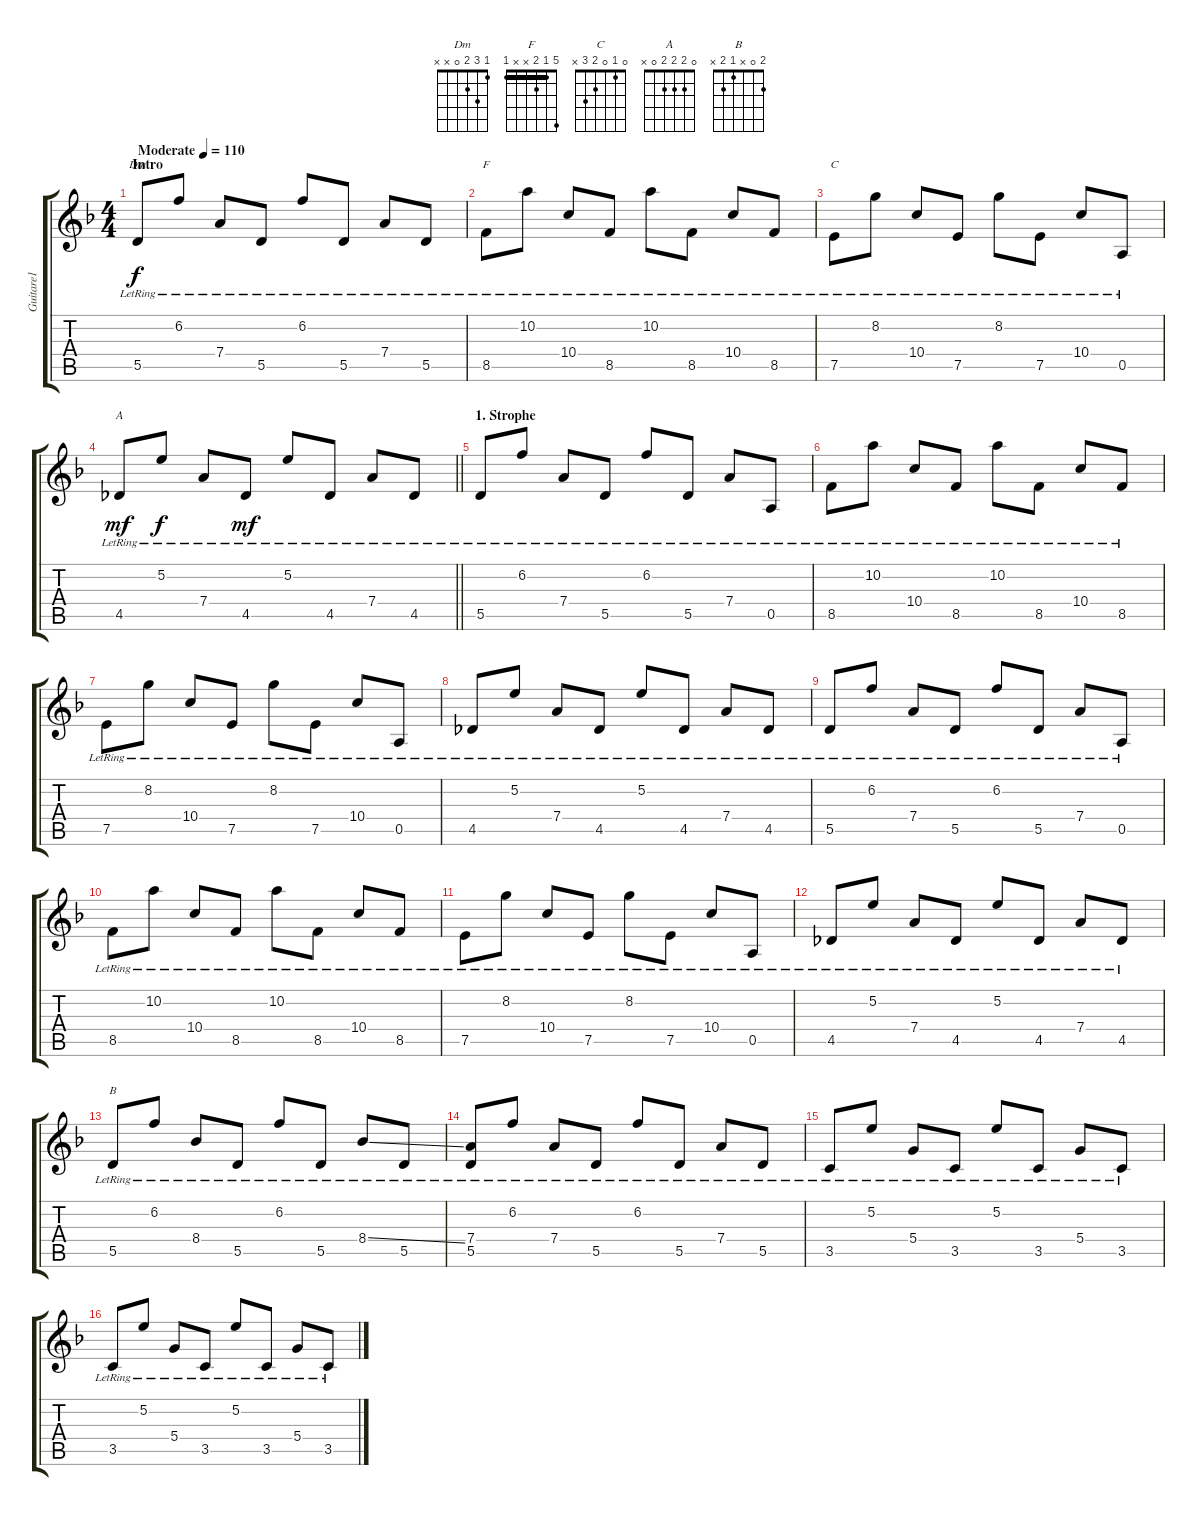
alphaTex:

\track ("Guitare1" "Guitare1") {instrument acousticguitarsteel}
\staff {score tabs}
\tuning (E4 B3 G3 D3 A2 E2) {hide}
\chord ("Dm" 1 3 2 0 x x)
\chord ("F" 5 1 2 x x 1) {barre 1}
\chord ("C" 0 1 0 2 3 x)
\chord ("A" 0 2 2 2 0 x)
\chord ("B" 2 0 x 1 2 x)
\ts (4 4)
\section ("" "Intro")
\tempo (110 "Moderate")
\clef g2
\ks f
5.5{lr}.8{ch "Dm" dy f instrument acousticguitarsteel} 6.2{lr}.8 7.4{lr}.8 5.5{lr}.8 6.2{lr}.8 5.5{lr}.8 7.4{lr}.8 5.5{lr}.8 |
8.5{lr}.8{ch "F"} 10.2{lr}.8 10.4{lr}.8 8.5{lr}.8 10.2{lr}.8 8.5{lr}.8 10.4{lr}.8 8.5{lr}.8 |
7.5{lr}.8{ch "C"} 8.2{lr}.8 10.4{lr}.8 7.5{lr}.8 8.2{lr}.8 7.5{lr}.8 10.4{lr}.8 0.5{lr}.8 |
\barLineRight lightlight
4.5{lr}.8{ch "A" dy mf} 5.2{lr}.8{dy f} 7.4{lr}.8 4.5{lr}.8{dy mf} 5.2{lr}.8 4.5{lr}.8 7.4{lr}.8 4.5{lr}.8 |
\section ("" "1. Strophe")
5.5{lr}.8 6.2{lr}.8 7.4{lr}.8 5.5{lr}.8 6.2{lr}.8 5.5{lr}.8 7.4{lr}.8 0.5{lr}.8 |
8.5{lr}.8 10.2{lr}.8 10.4{lr}.8 8.5{lr}.8 10.2{lr}.8 8.5{lr}.8 10.4{lr}.8 8.5{lr}.8 |
7.5{lr}.8 8.2{lr}.8 10.4{lr}.8 7.5{lr}.8 8.2{lr}.8 7.5{lr}.8 10.4{lr}.8 0.5{lr}.8 |
4.5{lr}.8 5.2{lr}.8 7.4{lr}.8 4.5{lr}.8 5.2{lr}.8 4.5{lr}.8 7.4{lr}.8 4.5{lr}.8 |
5.5{lr}.8 6.2{lr}.8 7.4{lr}.8 5.5{lr}.8 6.2{lr}.8 5.5{lr}.8 7.4{lr}.8 0.5{lr}.8 |
8.5{lr}.8 10.2{lr}.8 10.4{lr}.8 8.5{lr}.8 10.2{lr}.8 8.5{lr}.8 10.4{lr}.8 8.5{lr}.8 |
7.5{lr}.8 8.2{lr}.8 10.4{lr}.8 7.5{lr}.8 8.2{lr}.8 7.5{lr}.8 10.4{lr}.8 0.5{lr}.8 |
4.5{lr}.8 5.2{lr}.8 7.4{lr}.8 4.5{lr}.8 5.2{lr}.8 4.5{lr}.8 7.4{lr}.8 4.5{lr}.8 |
5.5{lr}.8{ch "B"} 6.2{lr}.8 8.4{lr}.8 5.5{lr}.8 6.2{lr}.8 5.5{lr}.8 8.4{ss lr}.8 5.5{lr}.8 |
(7.4{lr} 5.5{lr}).8 6.2{lr}.8 7.4{lr}.8 5.5{lr}.8 6.2{lr}.8 5.5{lr}.8 7.4{lr}.8 5.5{lr}.8 |
3.5{lr}.8 5.2{lr}.8 5.4{lr}.8 3.5{lr}.8 5.2{lr}.8 3.5{lr}.8 5.4{lr}.8 3.5{lr}.8 |
3.5{lr}.8 5.2{lr}.8 5.4{lr}.8 3.5{lr}.8 5.2{lr}.8 3.5{lr}.8 5.4{lr}.8 3.5{lr}.8
